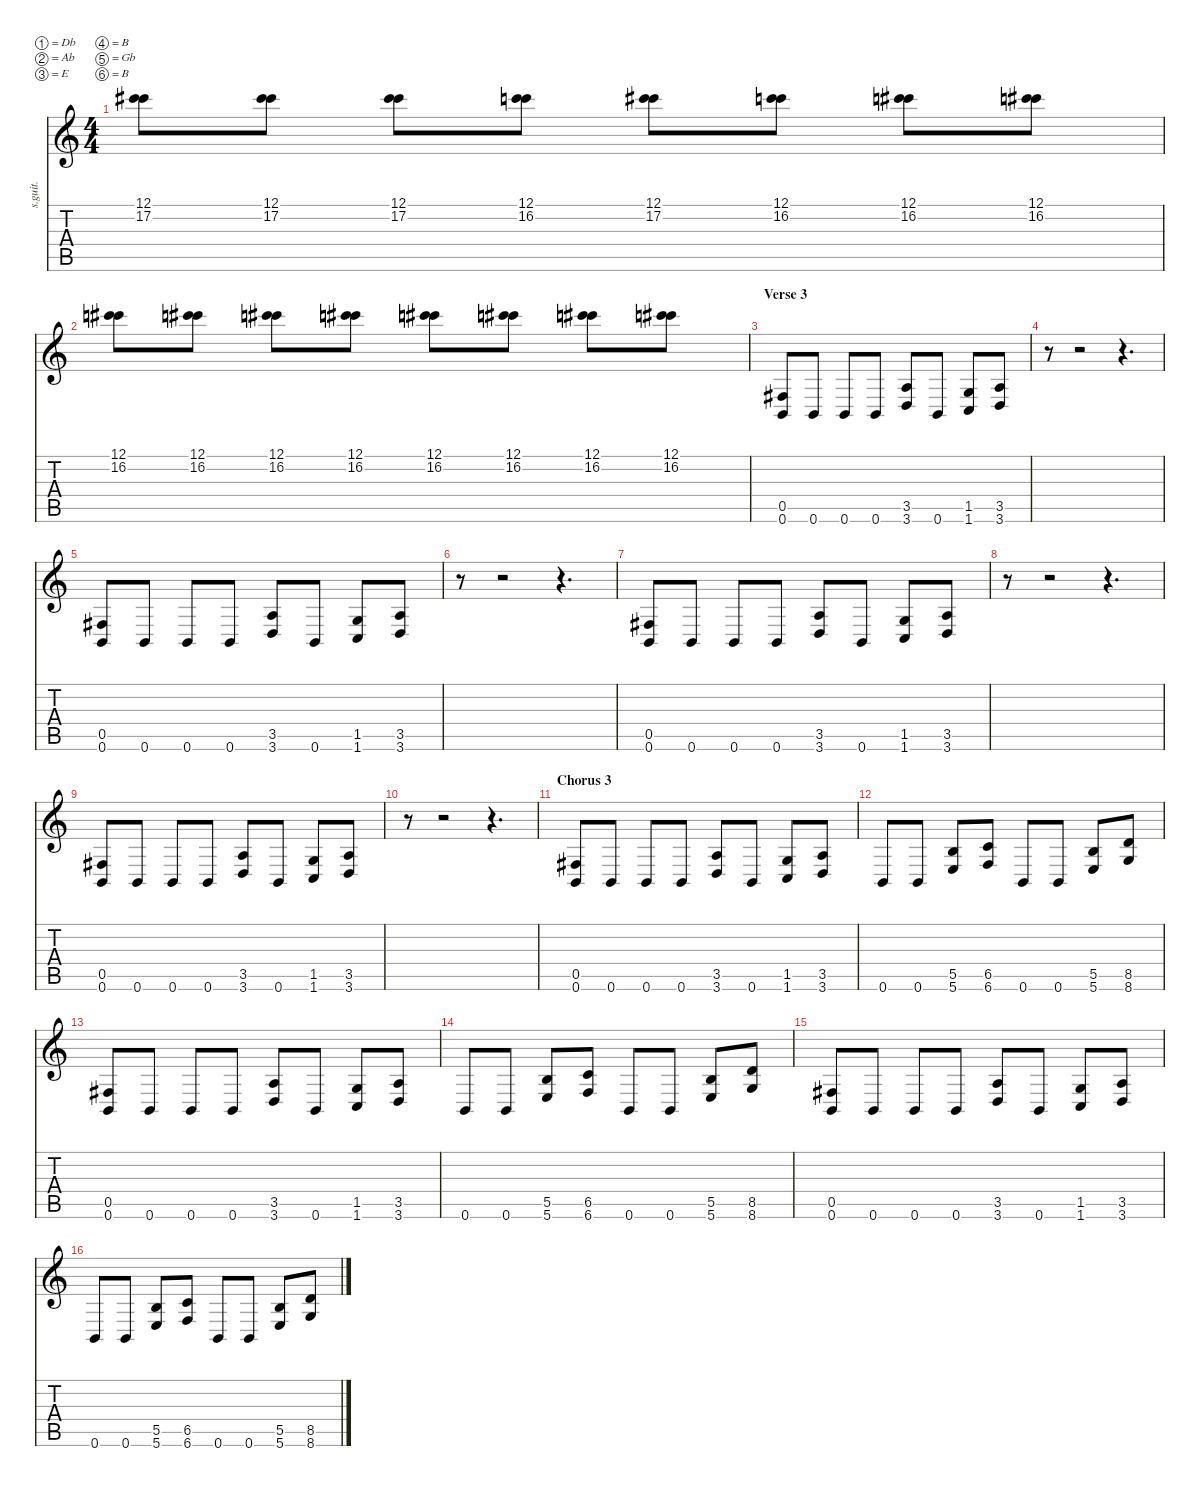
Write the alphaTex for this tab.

\defaultSystemsLayout 4
\hideDynamics
\bracketExtendMode nobrackets
\track ("Mick Thomson" "s.guit.") {instrument distortionguitar}
\staff {score tabs}
\tuning (Db4 Ab3 E3 B2 Gb2 B1)
\ts (4 4)
\tempo (205 hide)
\clef g2
\ks c
(12.1{acc #} 17.2{acc #}).8{lyrics (0 "") lyrics (1 "") lyrics (2 "") lyrics (3 "") lyrics (4 "") dy f} (12.1{acc #} 17.2{acc #}).8{lyrics (0 "") lyrics (1 "") lyrics (2 "") lyrics (3 "") lyrics (4 "")} (12.1{acc #} 17.2{acc #}).8{lyrics (0 "") lyrics (1 "") lyrics (2 "") lyrics (3 "") lyrics (4 "")} (12.1{acc #} 16.2).8{lyrics (0 "") lyrics (1 "") lyrics (2 "") lyrics (3 "") lyrics (4 "") dy mf} (12.1{acc #} 17.2{acc #}).8{lyrics (0 "") lyrics (1 "") lyrics (2 "") lyrics (3 "") lyrics (4 "") dy f} (12.1{acc #} 16.2).8{lyrics (0 "") lyrics (1 "") lyrics (2 "") lyrics (3 "") lyrics (4 "") dy mf} (12.1{acc #} 16.2).8{lyrics (0 "") lyrics (1 "") lyrics (2 "") lyrics (3 "") lyrics (4 "") dy f} (12.1{acc #} 16.2).8{lyrics (0 "") lyrics (1 "") lyrics (2 "") lyrics (3 "") lyrics (4 "")} |
(12.1{acc #} 16.2).8{lyrics (0 "") lyrics (1 "") lyrics (2 "") lyrics (3 "") lyrics (4 "")} (12.1{acc #} 16.2).8{lyrics (0 "") lyrics (1 "") lyrics (2 "") lyrics (3 "") lyrics (4 "")} (12.1{acc #} 16.2).8{lyrics (0 "") lyrics (1 "") lyrics (2 "") lyrics (3 "") lyrics (4 "")} (12.1{acc #} 16.2).8{lyrics (0 "") lyrics (1 "") lyrics (2 "") lyrics (3 "") lyrics (4 "")} (12.1{acc #} 16.2).8{lyrics (0 "") lyrics (1 "") lyrics (2 "") lyrics (3 "") lyrics (4 "")} (12.1{acc #} 16.2).8{lyrics (0 "") lyrics (1 "") lyrics (2 "") lyrics (3 "") lyrics (4 "")} (12.1{acc #} 16.2).8{lyrics (0 "") lyrics (1 "") lyrics (2 "") lyrics (3 "") lyrics (4 "")} (12.1{acc #} 16.2).8{lyrics (0 "") lyrics (1 "") lyrics (2 "") lyrics (3 "") lyrics (4 "")} |
\section ("" "Verse 3")
\tempo (210 hide)
(0.5{acc #} 0.6).8{lyrics (0 "") lyrics (1 "") lyrics (2 "") lyrics (3 "") lyrics (4 "")} 0.6.8{lyrics (0 "") lyrics (1 "") lyrics (2 "") lyrics (3 "") lyrics (4 "")} 0.6.8{lyrics (0 "") lyrics (1 "") lyrics (2 "") lyrics (3 "") lyrics (4 "")} 0.6.8{lyrics (0 "") lyrics (1 "") lyrics (2 "") lyrics (3 "") lyrics (4 "")} (3.5 3.6).8{lyrics (0 "") lyrics (1 "") lyrics (2 "") lyrics (3 "") lyrics (4 "")} 0.6.8{lyrics (0 "") lyrics (1 "") lyrics (2 "") lyrics (3 "") lyrics (4 "")} (1.5 1.6).8{lyrics (0 "") lyrics (1 "") lyrics (2 "") lyrics (3 "") lyrics (4 "")} (3.5 3.6).8{lyrics (0 "") lyrics (1 "") lyrics (2 "") lyrics (3 "") lyrics (4 "")} |
r.8 r.2 r.4{d} |
(0.5{acc #} 0.6).8{lyrics (0 "") lyrics (1 "") lyrics (2 "") lyrics (3 "") lyrics (4 "")} 0.6.8{lyrics (0 "") lyrics (1 "") lyrics (2 "") lyrics (3 "") lyrics (4 "")} 0.6.8{lyrics (0 "") lyrics (1 "") lyrics (2 "") lyrics (3 "") lyrics (4 "")} 0.6.8{lyrics (0 "") lyrics (1 "") lyrics (2 "") lyrics (3 "") lyrics (4 "")} (3.5 3.6).8{lyrics (0 "") lyrics (1 "") lyrics (2 "") lyrics (3 "") lyrics (4 "")} 0.6.8{lyrics (0 "") lyrics (1 "") lyrics (2 "") lyrics (3 "") lyrics (4 "")} (1.5 1.6).8{lyrics (0 "") lyrics (1 "") lyrics (2 "") lyrics (3 "") lyrics (4 "")} (3.5 3.6).8{lyrics (0 "") lyrics (1 "") lyrics (2 "") lyrics (3 "") lyrics (4 "")} |
r.8 r.2 r.4{d} |
(0.5{acc #} 0.6).8{lyrics (0 "") lyrics (1 "") lyrics (2 "") lyrics (3 "") lyrics (4 "")} 0.6.8{lyrics (0 "") lyrics (1 "") lyrics (2 "") lyrics (3 "") lyrics (4 "")} 0.6.8{lyrics (0 "") lyrics (1 "") lyrics (2 "") lyrics (3 "") lyrics (4 "")} 0.6.8{lyrics (0 "") lyrics (1 "") lyrics (2 "") lyrics (3 "") lyrics (4 "")} (3.5 3.6).8{lyrics (0 "") lyrics (1 "") lyrics (2 "") lyrics (3 "") lyrics (4 "")} 0.6.8{lyrics (0 "") lyrics (1 "") lyrics (2 "") lyrics (3 "") lyrics (4 "")} (1.5 1.6).8{lyrics (0 "") lyrics (1 "") lyrics (2 "") lyrics (3 "") lyrics (4 "")} (3.5 3.6).8{lyrics (0 "") lyrics (1 "") lyrics (2 "") lyrics (3 "") lyrics (4 "")} |
r.8 r.2 r.4{d} |
(0.5{acc #} 0.6).8{lyrics (0 "") lyrics (1 "") lyrics (2 "") lyrics (3 "") lyrics (4 "")} 0.6.8{lyrics (0 "") lyrics (1 "") lyrics (2 "") lyrics (3 "") lyrics (4 "")} 0.6.8{lyrics (0 "") lyrics (1 "") lyrics (2 "") lyrics (3 "") lyrics (4 "")} 0.6.8{lyrics (0 "") lyrics (1 "") lyrics (2 "") lyrics (3 "") lyrics (4 "")} (3.5 3.6).8{lyrics (0 "") lyrics (1 "") lyrics (2 "") lyrics (3 "") lyrics (4 "")} 0.6.8{lyrics (0 "") lyrics (1 "") lyrics (2 "") lyrics (3 "") lyrics (4 "")} (1.5 1.6).8{lyrics (0 "") lyrics (1 "") lyrics (2 "") lyrics (3 "") lyrics (4 "")} (3.5 3.6).8{lyrics (0 "") lyrics (1 "") lyrics (2 "") lyrics (3 "") lyrics (4 "")} |
r.8 r.2 r.4{d} |
\section ("" "Chorus 3")
(0.5{acc #} 0.6).8{lyrics (0 "") lyrics (1 "") lyrics (2 "") lyrics (3 "") lyrics (4 "")} 0.6.8{lyrics (0 "") lyrics (1 "") lyrics (2 "") lyrics (3 "") lyrics (4 "")} 0.6.8{lyrics (0 "") lyrics (1 "") lyrics (2 "") lyrics (3 "") lyrics (4 "")} 0.6.8{lyrics (0 "") lyrics (1 "") lyrics (2 "") lyrics (3 "") lyrics (4 "")} (3.5 3.6).8{lyrics (0 "") lyrics (1 "") lyrics (2 "") lyrics (3 "") lyrics (4 "")} 0.6.8{lyrics (0 "") lyrics (1 "") lyrics (2 "") lyrics (3 "") lyrics (4 "")} (1.5 1.6).8{lyrics (0 "") lyrics (1 "") lyrics (2 "") lyrics (3 "") lyrics (4 "")} (3.5 3.6).8{lyrics (0 "") lyrics (1 "") lyrics (2 "") lyrics (3 "") lyrics (4 "")} |
0.6.8{lyrics (0 "") lyrics (1 "") lyrics (2 "") lyrics (3 "") lyrics (4 "")} 0.6.8{lyrics (0 "") lyrics (1 "") lyrics (2 "") lyrics (3 "") lyrics (4 "")} (5.5 5.6).8{lyrics (0 "") lyrics (1 "") lyrics (2 "") lyrics (3 "") lyrics (4 "")} (6.5 6.6).8{lyrics (0 "") lyrics (1 "") lyrics (2 "") lyrics (3 "") lyrics (4 "")} 0.6.8{lyrics (0 "") lyrics (1 "") lyrics (2 "") lyrics (3 "") lyrics (4 "")} 0.6.8{lyrics (0 "") lyrics (1 "") lyrics (2 "") lyrics (3 "") lyrics (4 "")} (5.5 5.6).8{lyrics (0 "") lyrics (1 "") lyrics (2 "") lyrics (3 "") lyrics (4 "")} (8.5 8.6).8{lyrics (0 "") lyrics (1 "") lyrics (2 "") lyrics (3 "") lyrics (4 "")} |
(0.5{acc #} 0.6).8{lyrics (0 "") lyrics (1 "") lyrics (2 "") lyrics (3 "") lyrics (4 "")} 0.6.8{lyrics (0 "") lyrics (1 "") lyrics (2 "") lyrics (3 "") lyrics (4 "")} 0.6.8{lyrics (0 "") lyrics (1 "") lyrics (2 "") lyrics (3 "") lyrics (4 "")} 0.6.8{lyrics (0 "") lyrics (1 "") lyrics (2 "") lyrics (3 "") lyrics (4 "")} (3.5 3.6).8{lyrics (0 "") lyrics (1 "") lyrics (2 "") lyrics (3 "") lyrics (4 "")} 0.6.8{lyrics (0 "") lyrics (1 "") lyrics (2 "") lyrics (3 "") lyrics (4 "")} (1.5 1.6).8{lyrics (0 "") lyrics (1 "") lyrics (2 "") lyrics (3 "") lyrics (4 "")} (3.5 3.6).8{lyrics (0 "") lyrics (1 "") lyrics (2 "") lyrics (3 "") lyrics (4 "")} |
0.6.8{lyrics (0 "") lyrics (1 "") lyrics (2 "") lyrics (3 "") lyrics (4 "")} 0.6.8{lyrics (0 "") lyrics (1 "") lyrics (2 "") lyrics (3 "") lyrics (4 "")} (5.5 5.6).8{lyrics (0 "") lyrics (1 "") lyrics (2 "") lyrics (3 "") lyrics (4 "")} (6.5 6.6).8{lyrics (0 "") lyrics (1 "") lyrics (2 "") lyrics (3 "") lyrics (4 "")} 0.6.8{lyrics (0 "") lyrics (1 "") lyrics (2 "") lyrics (3 "") lyrics (4 "")} 0.6.8{lyrics (0 "") lyrics (1 "") lyrics (2 "") lyrics (3 "") lyrics (4 "")} (5.5 5.6).8{lyrics (0 "") lyrics (1 "") lyrics (2 "") lyrics (3 "") lyrics (4 "")} (8.5 8.6).8{lyrics (0 "") lyrics (1 "") lyrics (2 "") lyrics (3 "") lyrics (4 "")} |
(0.5{acc #} 0.6).8{lyrics (0 "") lyrics (1 "") lyrics (2 "") lyrics (3 "") lyrics (4 "")} 0.6.8{lyrics (0 "") lyrics (1 "") lyrics (2 "") lyrics (3 "") lyrics (4 "")} 0.6.8{lyrics (0 "") lyrics (1 "") lyrics (2 "") lyrics (3 "") lyrics (4 "")} 0.6.8{lyrics (0 "") lyrics (1 "") lyrics (2 "") lyrics (3 "") lyrics (4 "")} (3.5 3.6).8{lyrics (0 "") lyrics (1 "") lyrics (2 "") lyrics (3 "") lyrics (4 "")} 0.6.8{lyrics (0 "") lyrics (1 "") lyrics (2 "") lyrics (3 "") lyrics (4 "")} (1.5 1.6).8{lyrics (0 "") lyrics (1 "") lyrics (2 "") lyrics (3 "") lyrics (4 "")} (3.5 3.6).8{lyrics (0 "") lyrics (1 "") lyrics (2 "") lyrics (3 "") lyrics (4 "")} |
0.6.8{lyrics (0 "") lyrics (1 "") lyrics (2 "") lyrics (3 "") lyrics (4 "")} 0.6.8{lyrics (0 "") lyrics (1 "") lyrics (2 "") lyrics (3 "") lyrics (4 "")} (5.5 5.6).8{lyrics (0 "") lyrics (1 "") lyrics (2 "") lyrics (3 "") lyrics (4 "")} (6.5 6.6).8{lyrics (0 "") lyrics (1 "") lyrics (2 "") lyrics (3 "") lyrics (4 "")} 0.6.8{lyrics (0 "") lyrics (1 "") lyrics (2 "") lyrics (3 "") lyrics (4 "")} 0.6.8{lyrics (0 "") lyrics (1 "") lyrics (2 "") lyrics (3 "") lyrics (4 "")} (5.5 5.6).8{lyrics (0 "") lyrics (1 "") lyrics (2 "") lyrics (3 "") lyrics (4 "")} (8.5 8.6).8{lyrics (0 "") lyrics (1 "") lyrics (2 "") lyrics (3 "") lyrics (4 "")}
